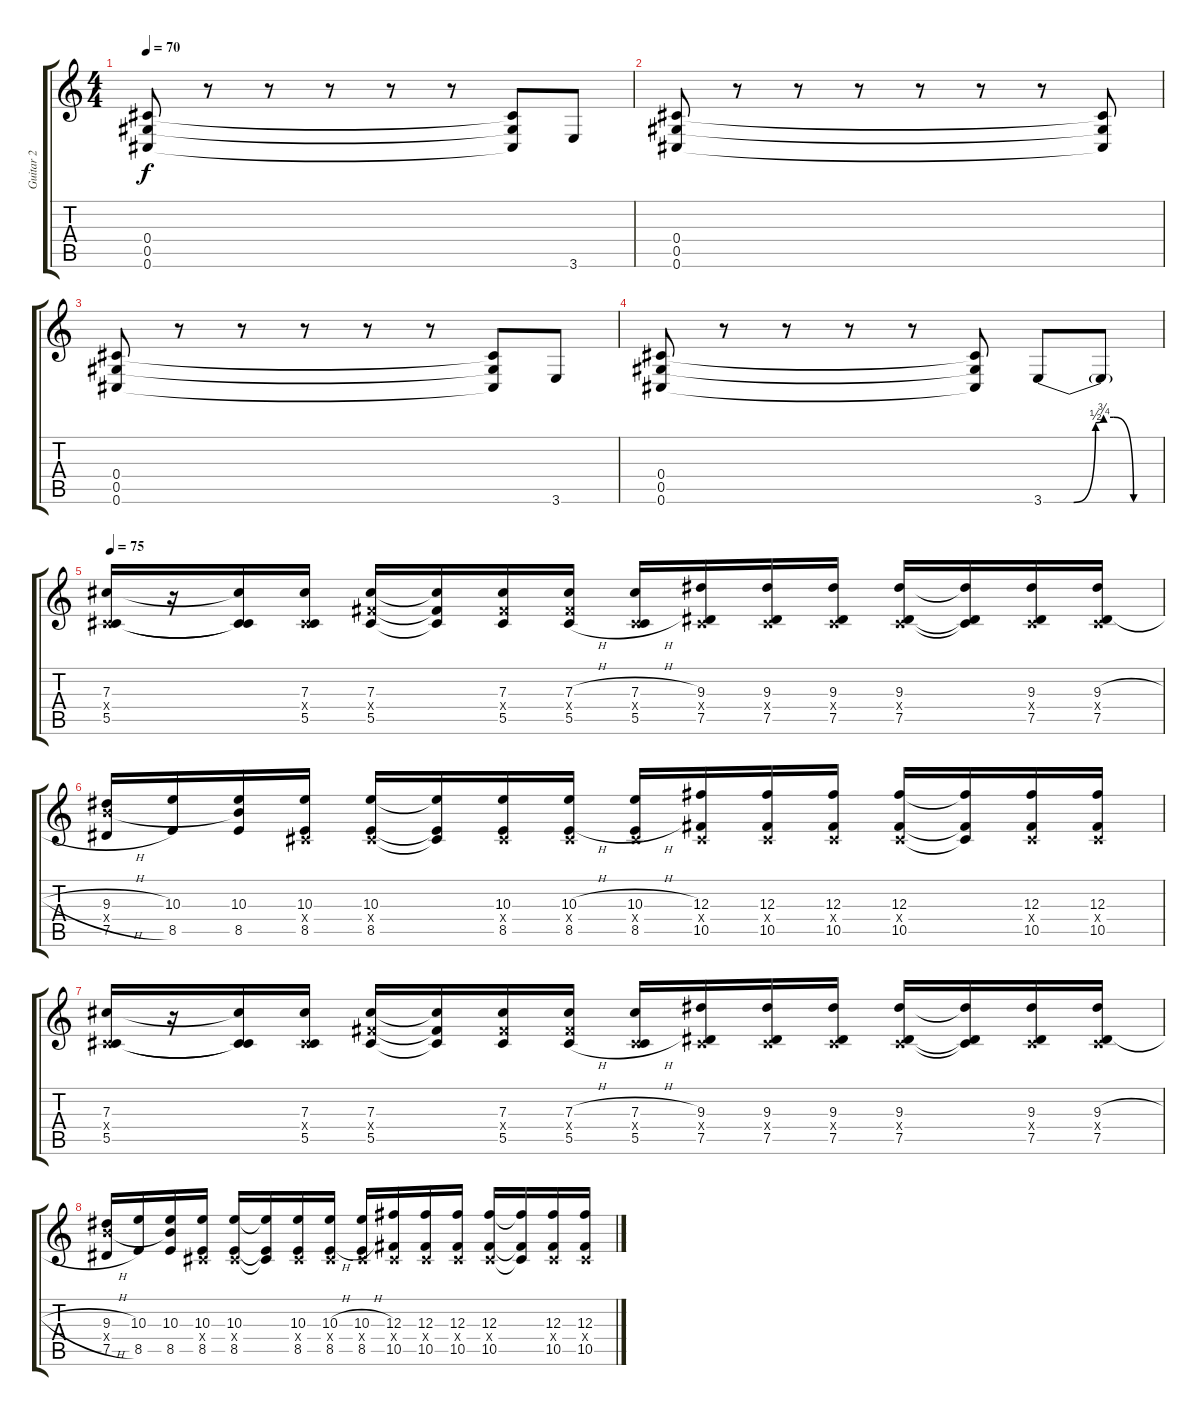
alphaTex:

\track ("Guitar 2" "Guitar 2") {instrument distortionguitar}
\staff {score tabs}
\tuning (Eb4 Bb3 Gb3 Db3 Ab2 Db2) {hide}
\ts (4 4)
\tempo 70
\clef g2
\ks c
(0.4 0.5 0.6).8{dy f} r.8 r.8 r.8 r.8 r.8 (0.4{t} 0.5{t} 0.6{t}).8 3.6.8 |
(0.4 0.5 0.6).8 r.8 r.8 r.8 r.8 r.8 r.8 (0.4{t} 0.5{t} 0.6{t}).8 |
(0.4 0.5 0.6).8 r.8 r.8 r.8 r.8 r.8 (0.4{t} 0.5{t} 0.6{t}).8 3.6.8 |
(0.4 0.5 0.6).8 r.8 r.8 r.8 r.8 (0.4{t} 0.5{t} 0.6{t}).8 3.6{be (custom 0 0 15 0 26 2 30 3 35 3 45 0 60 0)}.8 3.6{t}.8 |
\tempo 75
(7.3 0.4{x} 5.5).16 r.16 (7.3{t} 0.4{t} 5.5{t}).16 (7.3 0.4{x} 5.5).16 (7.3 5.4{x} 5.5).16 (7.3{t} 5.4{t} 5.5{t}).16 (7.3 5.4{x} 5.5).16 (7.3{h} 5.4{x} 5.5{h}).16 (7.3{h} 0.4{x} 5.5{h}).16 (9.3 0.4{x} 7.5).16 (9.3 0.4{x} 7.5).16 (9.3 0.4{x} 7.5).16 (9.3 0.4{x} 7.5).16 (9.3{t} 0.4{t} 7.5{t}).16 (9.3 0.4{x} 7.5).16 (9.3{h} 0.4{x} 7.5{h}).16 |
(9.3{h} 10.4{x} 7.5{h}).16 (10.3 8.5).16 (10.3 10.4{t} 8.5).16 (10.3 0.4{x} 8.5).16 (10.3 0.4{x} 8.5).16 (10.3{t} 0.4{t} 8.5{t}).16 (10.3 0.4{x} 8.5).16 (10.3{h} 0.4{x} 8.5{h}).16 (10.3{h} 0.4{x} 8.5{h}).16 (12.3 0.4{x} 10.5).16 (12.3 0.4{x} 10.5).16 (12.3 0.4{x} 10.5).16 (12.3 0.4{x} 10.5).16 (12.3{t} 0.4{t} 10.5{t}).16 (12.3 0.4{x} 10.5).16 (12.3 0.4{x} 10.5).16 |
(7.3 0.4{x} 5.5).16 r.16 (7.3{t} 0.4{t} 5.5{t}).16 (7.3 0.4{x} 5.5).16 (7.3 5.4{x} 5.5).16 (7.3{t} 5.4{t} 5.5{t}).16 (7.3 5.4{x} 5.5).16 (7.3{h} 5.4{x} 5.5{h}).16 (7.3{h} 0.4{x} 5.5{h}).16 (9.3 0.4{x} 7.5).16 (9.3 0.4{x} 7.5).16 (9.3 0.4{x} 7.5).16 (9.3 0.4{x} 7.5).16 (9.3{t} 0.4{t} 7.5{t}).16 (9.3 0.4{x} 7.5).16 (9.3{h} 0.4{x} 7.5{h}).16 |
(9.3{h} 10.4{x} 7.5{h}).16 (10.3 8.5).16 (10.3 10.4{t} 8.5).16 (10.3 0.4{x} 8.5).16 (10.3 0.4{x} 8.5).16 (10.3{t} 0.4{t} 8.5{t}).16 (10.3 0.4{x} 8.5).16 (10.3{h} 0.4{x} 8.5{h}).16 (10.3{h} 0.4{x} 8.5{h}).16 (12.3 0.4{x} 10.5).16 (12.3 0.4{x} 10.5).16 (12.3 0.4{x} 10.5).16 (12.3 0.4{x} 10.5).16 (12.3{t} 0.4{t} 10.5{t}).16 (12.3 0.4{x} 10.5).16 (12.3 0.4{x} 10.5).16
